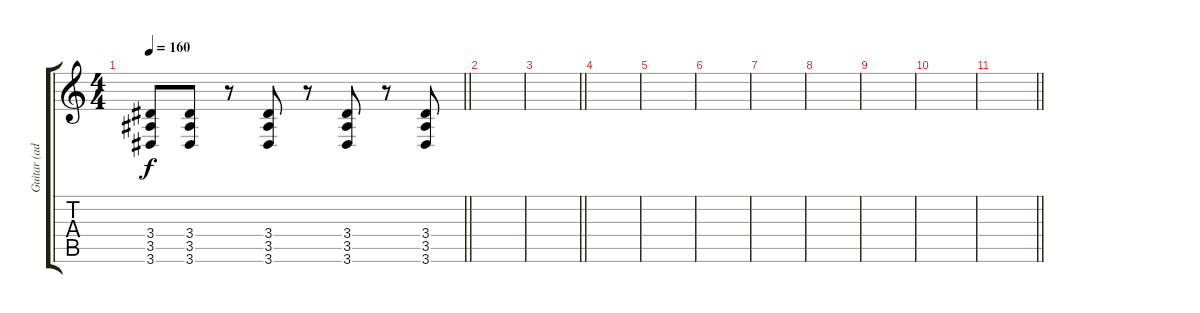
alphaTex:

\track ("Guitar (add.)" "Guitar (ad") {instrument distortionguitar}
\staff {score tabs}
\tuning (D4 A3 F3 C3 G2 C2) {hide}
\ts (4 4)
\tempo 160
\clef g2
\barLineRight lightlight
\ks c
(3.4{t} 3.5{t} 3.6{t}).8{dy f} (3.4 3.5 3.6).8 r.8 (3.4 3.5 3.6).8 r.8 (3.4 3.5 3.6).8 r.8 (3.4 3.5 3.6).8 |
\section ("" " ")
|
\barLineRight lightlight
|
\section ("" " ")
|
|
|
|
|
|
|
\barLineRight lightlight
